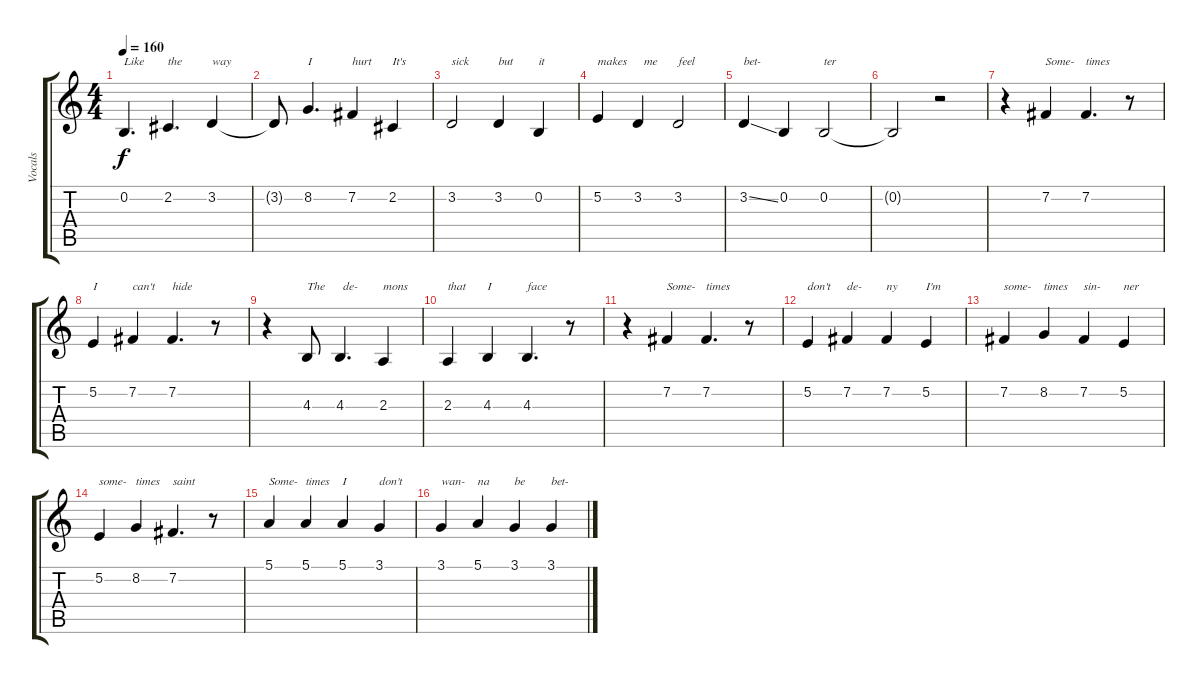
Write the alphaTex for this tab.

\track ("Vocals" "Vocals") {instrument lead1square}
\staff {score tabs}
\tuning (E4 B3 G3 D3 A2 E2) {hide}
\ts (4 4)
\tempo 160
\clef g2
\ks c
0.2.4{d txt "Like" dy f} 2.2.4{d txt "the"} 3.2.4{txt "way"} |
3.2{t}.8 8.2.4{d txt "I"} 7.2.4{txt "hurt"} 2.2.4{txt "It's"} |
3.2.2{txt "sick"} 3.2.4{txt "but"} 0.2.4{txt "it"} |
5.2.4{txt "makes"} 3.2.4{txt "  me"} 3.2.2{txt "feel"} |
3.2{ss}.4{txt "bet-"} 0.2.4 0.2.2{txt "ter"} |
0.2{t}.2 r.2 |
r.4 7.2.4{txt "Some-"} 7.2.4{d txt "times"} r.8 |
5.2.4{txt "I"} 7.2.4{txt "can't"} 7.2.4{d txt "hide"} r.8 |
r.4 4.3.8{txt "The"} 4.3.4{d txt " de-"} 2.3.4{txt "mons"} |
2.3.4{txt "that"} 4.3.4{txt "I"} 4.3.4{d txt "face"} r.8 |
r.4 7.2.4{txt "Some-"} 7.2.4{d txt "times"} r.8 |
5.2.4{txt "don't"} 7.2.4{txt "de-"} 7.2.4{txt "ny"} 5.2.4{txt "I'm"} |
7.2.4{txt "some-"} 8.2.4{txt "times"} 7.2.4{txt "sin-"} 5.2.4{txt "ner"} |
5.2.4{txt "some-"} 8.2.4{txt "times"} 7.2.4{d txt "saint"} r.8 |
5.1.4{txt "Some-"} 5.1.4{txt "times"} 5.1.4{txt "I"} 3.1.4{txt "don't"} |
3.1.4{txt "wan-"} 5.1.4{txt "na"} 3.1.4{txt "be"} 3.1{sl}.4{txt "bet-"}
